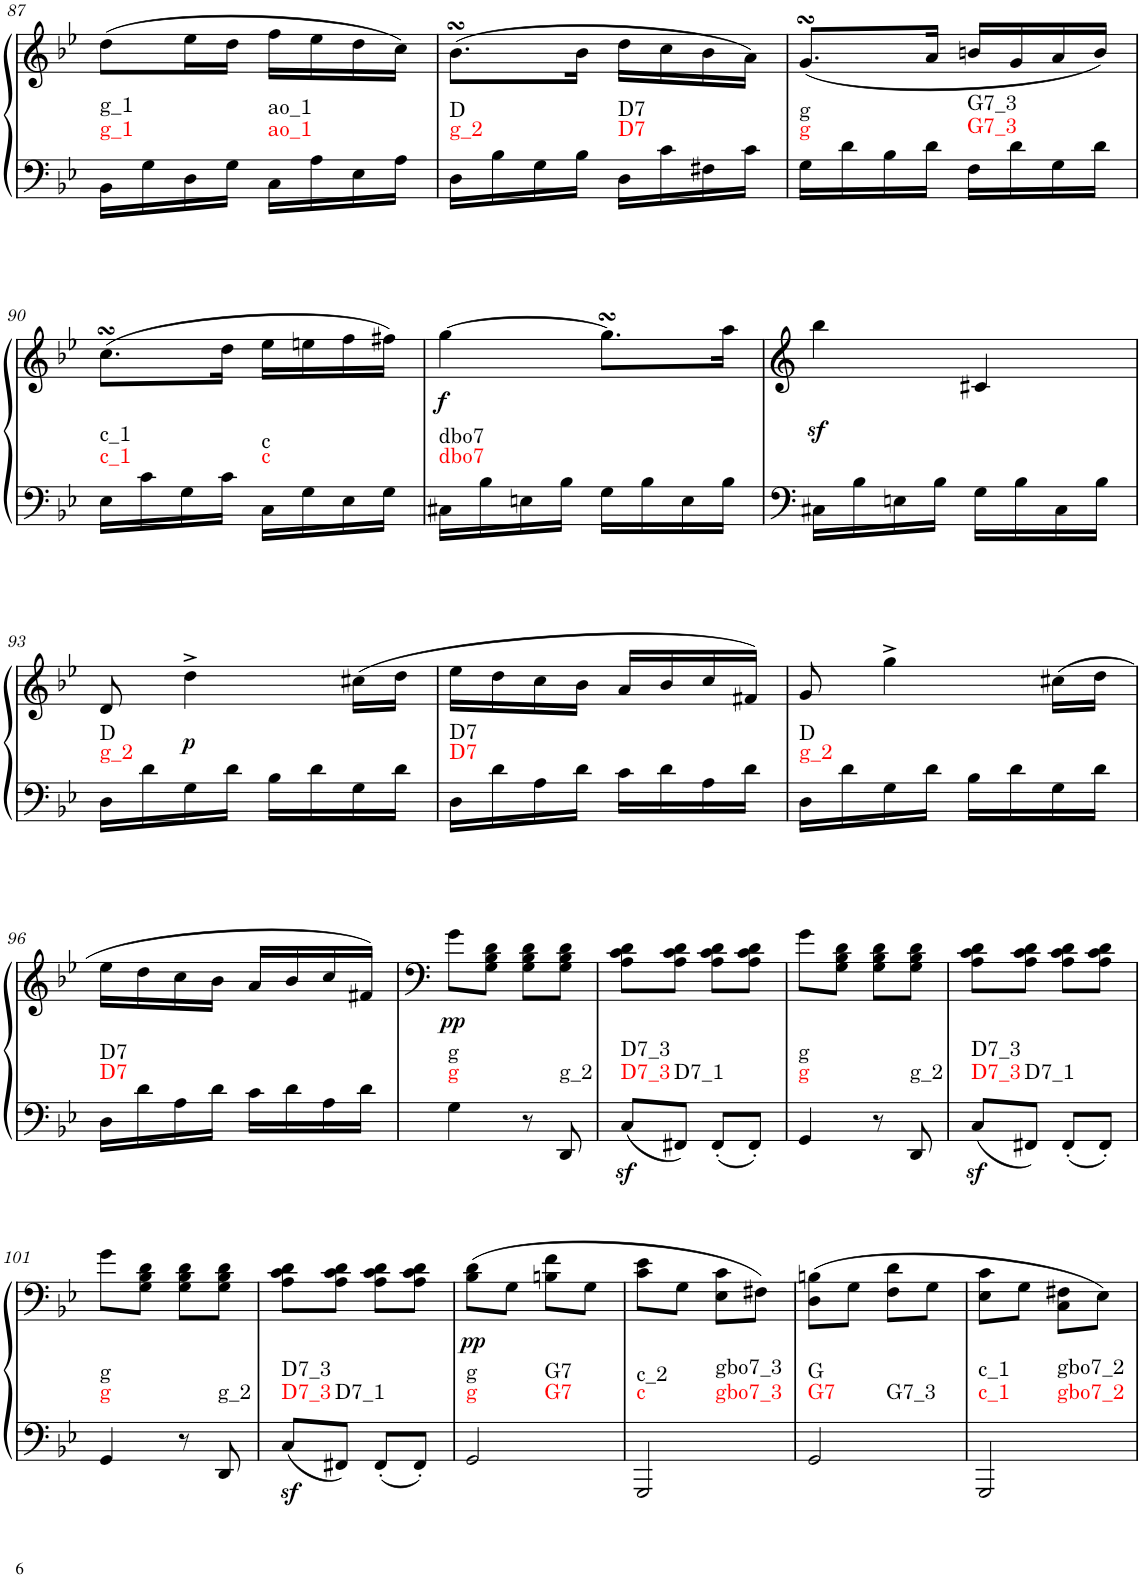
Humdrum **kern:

**kern	**kern	**dynam	**harte
*part1	*part1	*part1	*part1
*staff2	*staff1	*staff1/2	*
*I"Klavier linke Hand	*	*	*
!!LO:PB:g=z
*clefG2	*clefG2	*	*
*k[b-e-]	*k[b-e-]	*	*
*M2/4	*M2/4	*	*
=87	=87	=87	=87
!	!	!	!LO:H:n=1:kt=g_1
!	!	!	!LO:H:n=2:kt=g_1
16BB-\LL	(8dd\L	.	N N
16G\	.	.	.
16D\	16ee-\L	.	.
16G\JJ	16dd\JJ	.	.
!	!	!	!LO:H:n=1:kt=ao_1
!	!	!	!LO:H:n=2:kt=ao_1
16C\LL	16ff\LL	.	N N
16A\	16ee-\	.	.
16E-\	16dd\	.	.
16A\JJ	16cc\JJ)	.	.
=88	=88	=88	=88
!	!	!	!LO:H:n=1:kt=g_2
!	!	!	!LO:H:n=2:kt=D
16D\LL	(8.b-sSSs\L	.	N N
16B-\	.	.	.
16G\	.	.	.
16B-\JJ	16b-\Jk	.	.
!	!	!	!LO:H:n=1:kt=D7
!	!	!	!LO:H:n=2:kt=D7
16D\LL	16dd\LL	.	N N
16c\	16cc\	.	.
16F#X\	16b-\	.	.
16c\JJ	16a\JJ)	.	.
=89	=89	=89	=89
!	!	!	!LO:H:n=1:kt=g
!	!	!	!LO:H:n=2:kt=g
16G\LL	(8.gsSSS/L	.	N N
16d\	.	.	.
16B-\	.	.	.
16d\JJ	16a/Jk	.	.
!	!	!	!LO:H:n=1:kt=G7_3
!	!	!	!LO:H:n=2:kt=G7_3
16F\LL	16bn/LL	.	N N
16d\	16g/	.	.
16G\	16a/	.	.
16d\JJ	16b/JJ)	.	.
!!LO:LB:g=z
=90	=90	=90	=90
!	!	!	!LO:H:n=1:kt=c_1
!	!	!	!LO:H:n=2:kt=c_1
16E-\LL	(8.ccsSSS\L	.	N N
16c\	.	.	.
16G\	.	.	.
16c\JJ	16dd\Jk	.	.
!	!	!	!LO:H:n=1:kt=c
!	!	!	!LO:H:n=2:kt=c
16C\LL	16ee-\LL	.	N N
16G\	16een\	.	.
16E-\	16ff\	.	.
16G\JJ	16ff#X\JJ)	.	.
=91	=91	=91	=91
!	!	!LO:DY:b	!LO:H:n=1:kt=dbo7
!	!	!	!LO:H:n=2:kt=dbo7
16C#X\LL	[4gg\	f	N N
16B-\	.	.	.
16En\	.	.	.
16B-\JJ	.	.	.
16G\LL	8.ggsSSS\L]	.	.
16B-\	.	.	.
16E\	.	.	.
16B-\JJ	16aa\Jk	.	.
=92	=92	=92	=92
16C#X\LL	4bb-z<\	.	.
16B-\	.	.	.
16En\	.	.	.
16B-\JJ	.	.	.
16G\LL	4c#X/	.	.
16B-\	.	.	.
16C#\	.	.	.
16B-\JJ	.	.	.
!!LO:LB:g=z
=93	=93	=93	=93
!	!	!	!LO:H:n=1:kt=g_2
!	!	!	!LO:H:n=2:kt=D
16D\LL	8d/	.	N N
16d\	.	.	.
!	!	!LO:DY:b	!
16G\	4dd^\	p	.
16d\JJ	.	.	.
16B-\LL	.	.	.
16d\	.	.	.
16G\	(16cc#X\LL	.	.
16d\JJ	16dd\JJ	.	.
=94	=94	=94	=94
!	!	!	!LO:H:n=1:kt=D7
!	!	!	!LO:H:n=2:kt=D7
16D\LL	16ee-\LL	.	N N
16d\	16dd\	.	.
16A\	16cc\	.	.
16d\JJ	16b-\JJ	.	.
16c\LL	16a/LL	.	.
16d\	16b-/	.	.
16A\	16cc/	.	.
16d\JJ	16f#X/JJ)	.	.
=95	=95	=95	=95
!	!	!	!LO:H:n=1:kt=g_2
!	!	!	!LO:H:n=2:kt=D
16D\LL	8g/	.	N N
16d\	.	.	.
16G\	4gg^\	.	.
16d\JJ	.	.	.
16B-\LL	.	.	.
16d\	.	.	.
16G\	(16cc#X\LL	.	.
16d\JJ	16dd\JJ	.	.
!!LO:LB:g=z
=96	=96	=96	=96
!	!	!	!LO:H:n=1:kt=D7
!	!	!	!LO:H:n=2:kt=D7
16D\LL	16ee-\LL	.	N N
16d\	16dd\	.	.
16A\	16cc\	.	.
16d\JJ	16b-\JJ	.	.
16c\LL	16a/LL	.	.
16d\	16b-/	.	.
16A\	16cc/	.	.
16d\JJ	16f#X/JJ)	.	.
=97	=97	=97	=97
!	!	!LO:DY:b	!LO:H:n=1:kt=g
!	!	!	!LO:H:n=2:kt=g
4G\	8g\L	pp	N N
.	8G\ 8B-\ 8d\J	.	.
8r	8G\ 8B-\ 8d\L	.	.
!	!	!	!LO:H:kt=g_2
8DD/	8G\ 8B-\ 8d\J	.	N
=98	=98	=98	=98
!	!	!LO:DY:b=2	!LO:H:n=1:kt=D7_3
!	!	!	!LO:H:n=2:kt=D7_3
8C/L	8A\ 8c\ 8d\L	sf	N N
!	!	!	!LO:H:kt=D7_1
8FF#X/J	8A\ 8c\ 8d\J	.	N
8FF#'/L	8A\ 8c\ 8d\L	.	.
8FF#'/J	8A\ 8c\ 8d\J	.	.
=99	=99	=99	=99
!	!	!	!LO:H:n=1:kt=g
!	!	!	!LO:H:n=2:kt=g
4GG/	8g\L	.	N N
.	8G\ 8B-\ 8d\J	.	.
8r	8G\ 8B-\ 8d\L	.	.
!	!	!	!LO:H:kt=g_2
8DD/	8G\ 8B-\ 8d\J	.	N
=100	=100	=100	=100
!	!	!LO:DY:b=2	!LO:H:n=1:kt=D7_3
!	!	!	!LO:H:n=2:kt=D7_3
8C/L	8A\ 8c\ 8d\L	sf	N N
!	!	!	!LO:H:kt=D7_1
8FF#X/J	8A\ 8c\ 8d\J	.	N
8FF#'/L	8A\ 8c\ 8d\L	.	.
8FF#'/J	8A\ 8c\ 8d\J	.	.
!!LO:LB:g=z
=101	=101	=101	=101
!	!	!	!LO:H:n=1:kt=g
!	!	!	!LO:H:n=2:kt=g
4GG/	8g\L	.	N N
.	8G\ 8B-\ 8d\J	.	.
8r	8G\ 8B-\ 8d\L	.	.
!	!	!	!LO:H:kt=g_2
8DD/	8G\ 8B-\ 8d\J	.	N
=102	=102	=102	=102
!	!	!LO:DY:b=2	!LO:H:n=1:kt=D7_3
!	!	!	!LO:H:n=2:kt=D7_3
8C/L	8A\ 8c\ 8d\L	sf	N N
!	!	!	!LO:H:kt=D7_1
8FF#X/J	8A\ 8c\ 8d\J	.	N
8FF#'/L	8A\ 8c\ 8d\L	.	.
8FF#'/J	8A\ 8c\ 8d\J	.	.
=103	=103	=103	=103
!	!	!LO:DY:b	!LO:H:n=1:kt=g
!	!	!	!LO:H:n=2:kt=g
!	!	!	!LO:H:n=3:kt=G7
!	!	!	!LO:H:n=4:kt=G7
2GG/	(8B-\ 8d\L	pp	N N N N
.	8G\J	.	.
.	8Bn\ 8f\L	.	.
.	8G\J	.	.
=104	=104	=104	=104
!	!	!	!LO:H:n=1:kt=c
!	!	!	!LO:H:n=2:kt=c_2
!	!	!	!LO:H:n=3:kt=gbo7_3
!	!	!	!LO:H:n=4:kt=gbo7_3
2GGG/	8c\ 8e-\L	.	N N N N
.	8G\J	.	.
.	8E-\ 8c\L	.	.
.	8F#X\J)	.	.
=105	=105	=105	=105
!	!	!	!LO:H:n=1:kt=G7
!	!	!	!LO:H:n=2:kt=G
!	!	!	!LO:H:n=3:kt=G7_3
2GG/	(8D\ 8Bn\L	.	N N N
.	8G\J	.	.
.	8F\ 8d\L	.	.
.	8G\J	.	.
=106	=106	=106	=106
!	!	!	!LO:H:n=1:kt=c_1
!	!	!	!LO:H:n=2:kt=c_1
!	!	!	!LO:H:n=3:kt=gbo7_2
!	!	!	!LO:H:n=4:kt=gbo7_2
2GGG/	8E-\ 8c\L	.	N N N N
.	8G\J	.	.
.	8C\ 8F#X\L	.	.
.	8E-\J)	.	.
=	=	=	=
*-	*-	*-	*-
